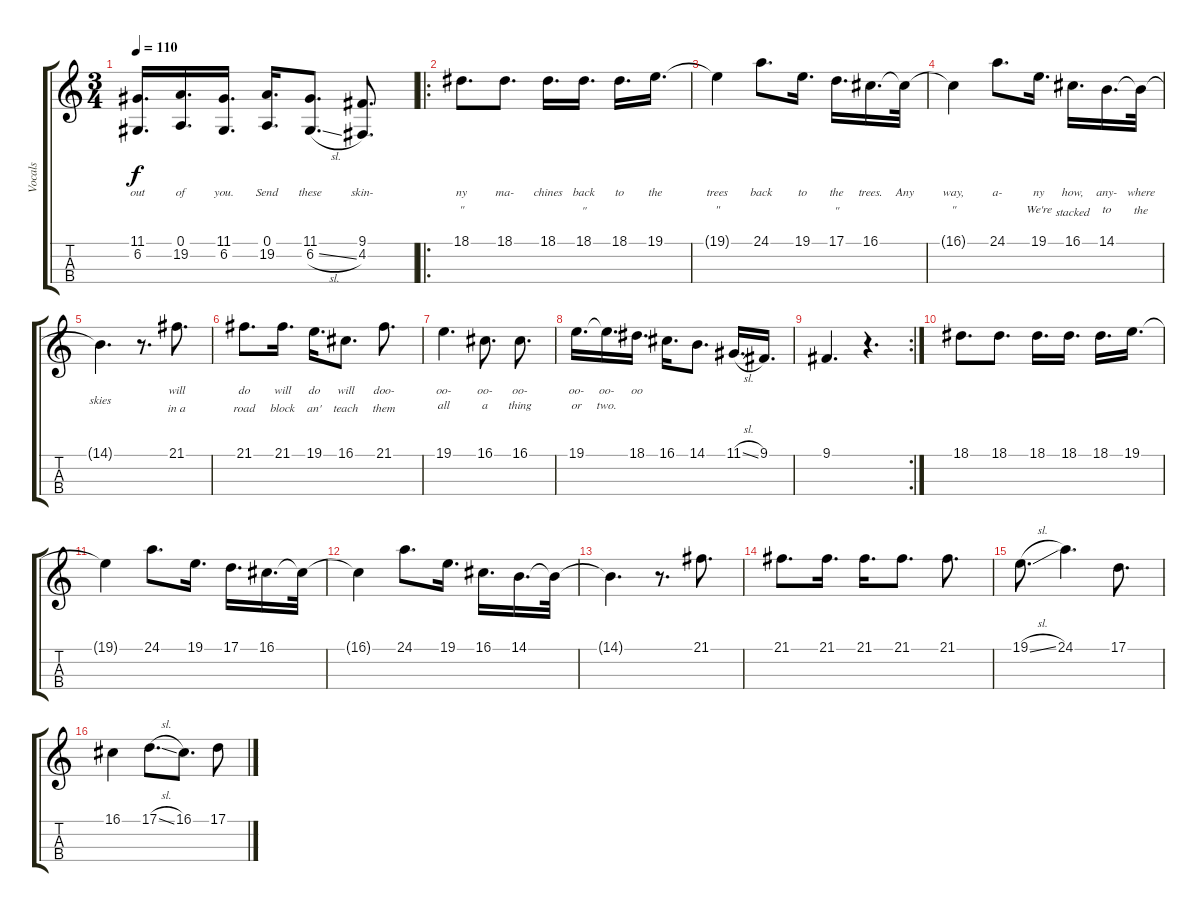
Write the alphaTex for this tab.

\track ("Vocals" "Vocals") {instrument choiraahs}
\staff {score tabs}
\tuning (A3 D3 G2 C2) {hide}
\ts (3 4)
\tempo 110
\clef g2
\ks c
(11.1 6.2).16{d lyrics (0 "out") lyrics (1 "") lyrics (2 "") lyrics (3 "") lyrics (4 "") dy f} (0.1 19.2).16{d lyrics (0 "of") lyrics (1 "") lyrics (2 "") lyrics (3 "") lyrics (4 "")} (11.1 6.2).16{d lyrics (0 "you.") lyrics (1 "") lyrics (2 "") lyrics (3 "") lyrics (4 "")} (0.1 19.2).16{d lyrics (0 "Send") lyrics (1 "") lyrics (2 "") lyrics (3 "") lyrics (4 "")} (11.1 6.2{sl}).8{d lyrics (0 "these") lyrics (1 "") lyrics (2 "") lyrics (3 "") lyrics (4 "")} (9.1 4.2).8{d lyrics (0 "skin-") lyrics (1 "") lyrics (2 "") lyrics (3 "") lyrics (4 "")} |
\ro
18.1.8{d lyrics (0 "ny") lyrics (1 "") lyrics (2 "\"") lyrics (3 "") lyrics (4 "")} 18.1.8{d lyrics (0 "ma-") lyrics (1 "") lyrics (2 "") lyrics (3 "") lyrics (4 "")} 18.1.16{d lyrics (0 "chines") lyrics (1 "") lyrics (2 "") lyrics (3 "") lyrics (4 "")} 18.1.16{d lyrics (0 "back") lyrics (1 "") lyrics (2 "\"") lyrics (3 "") lyrics (4 "")} 18.1.16{d lyrics (0 "to") lyrics (1 "") lyrics (2 "") lyrics (3 "") lyrics (4 "")} 19.1.16{d lyrics (0 "the") lyrics (1 "") lyrics (2 "") lyrics (3 "") lyrics (4 "")} |
19.1{t}.4{lyrics (0 "trees") lyrics (1 "") lyrics (2 "\"") lyrics (3 "") lyrics (4 "")} 24.1.8{d lyrics (0 "back") lyrics (1 "") lyrics (2 "") lyrics (3 "") lyrics (4 "")} 19.1.16{d lyrics (0 "to") lyrics (1 "") lyrics (2 "") lyrics (3 "") lyrics (4 "")} 17.1.16{d lyrics (0 "the") lyrics (1 "") lyrics (2 "\"") lyrics (3 "") lyrics (4 "")} 16.1.16{d lyrics (0 "trees.") lyrics (1 "") lyrics (2 "") lyrics (3 "") lyrics (4 "")} 16.1{t}.32{lyrics (0 "Any") lyrics (1 "") lyrics (2 "") lyrics (3 "") lyrics (4 "")} |
16.1{t}.4{lyrics (0 "way,") lyrics (1 "") lyrics (2 "\"") lyrics (3 "") lyrics (4 "")} 24.1.8{d lyrics (0 "a-") lyrics (1 "") lyrics (2 "") lyrics (3 "") lyrics (4 "")} 19.1.16{d lyrics (0 "ny") lyrics (1 "") lyrics (2 "We're") lyrics (3 "") lyrics (4 "")} 16.1.16{d lyrics (0 "how,") lyrics (1 "") lyrics (2 "stacked") lyrics (3 "") lyrics (4 "")} 14.1.16{d lyrics (0 "any-") lyrics (1 "") lyrics (2 "to") lyrics (3 "") lyrics (4 "")} 14.1{t}.32{lyrics (0 "where") lyrics (1 "") lyrics (2 "the") lyrics (3 "") lyrics (4 "")} |
14.1{t}.4{d lyrics (0 "") lyrics (1 "") lyrics (2 "skies") lyrics (3 "") lyrics (4 "")} r.8{d} 21.1.8{d lyrics (0 "will") lyrics (1 "") lyrics (2 "in a") lyrics (3 "") lyrics (4 "")} |
21.1.8{d lyrics (0 "do") lyrics (1 "") lyrics (2 "road") lyrics (3 "") lyrics (4 "")} 21.1.16{d lyrics (0 "will") lyrics (1 "") lyrics (2 "block") lyrics (3 "") lyrics (4 "")} 19.1.16{d lyrics (0 "do") lyrics (1 "") lyrics (2 "an'") lyrics (3 "") lyrics (4 "")} 16.1.8{d lyrics (0 "will") lyrics (1 "") lyrics (2 "teach") lyrics (3 "") lyrics (4 "")} 21.1.8{d lyrics (0 "doo-") lyrics (1 "") lyrics (2 "them") lyrics (3 "") lyrics (4 "")} |
19.1.4{d lyrics (0 "oo-") lyrics (1 "") lyrics (2 "all") lyrics (3 "") lyrics (4 "")} 16.1.8{d lyrics (0 "oo-") lyrics (1 "") lyrics (2 "a") lyrics (3 "") lyrics (4 "")} 16.1.8{d lyrics (0 "oo-") lyrics (1 "") lyrics (2 "thing") lyrics (3 "") lyrics (4 "")} |
19.1.16{d lyrics (0 "oo-") lyrics (1 "") lyrics (2 "or") lyrics (3 "") lyrics (4 "")} 19.1{t}.16{d lyrics (0 "oo-") lyrics (1 "") lyrics (2 "two.") lyrics (3 "") lyrics (4 "")} 18.1.16{d lyrics (0 "oo") lyrics (1 "") lyrics (2 "") lyrics (3 "") lyrics (4 "")} 16.1.16{d} 14.1.8{d} 11.1{sl}.16{d} 9.1.16{d} |
\rc 2
9.1.4{d} r.4{d} |
18.1.8{d} 18.1.8{d} 18.1.16{d} 18.1.16{d} 18.1.16{d} 19.1.16{d} |
19.1{t}.4 24.1.8{d} 19.1.16{d} 17.1.16{d} 16.1.16{d} 16.1{t}.32 |
16.1{t}.4 24.1.8{d} 19.1.16{d} 16.1.16{d} 14.1.16{d} 14.1{t}.32 |
14.1{t}.4{d} r.8{d} 21.1.8{d} |
21.1.8{d} 21.1.16{d} 21.1.16{d} 21.1.8{d} 21.1.8{d} |
19.1{sl}.8{d} 24.1.4{d} 17.1.8{d} |
16.1.4 17.1{sl}.8{d} 16.1.8{d} 17.1{sl}.8
